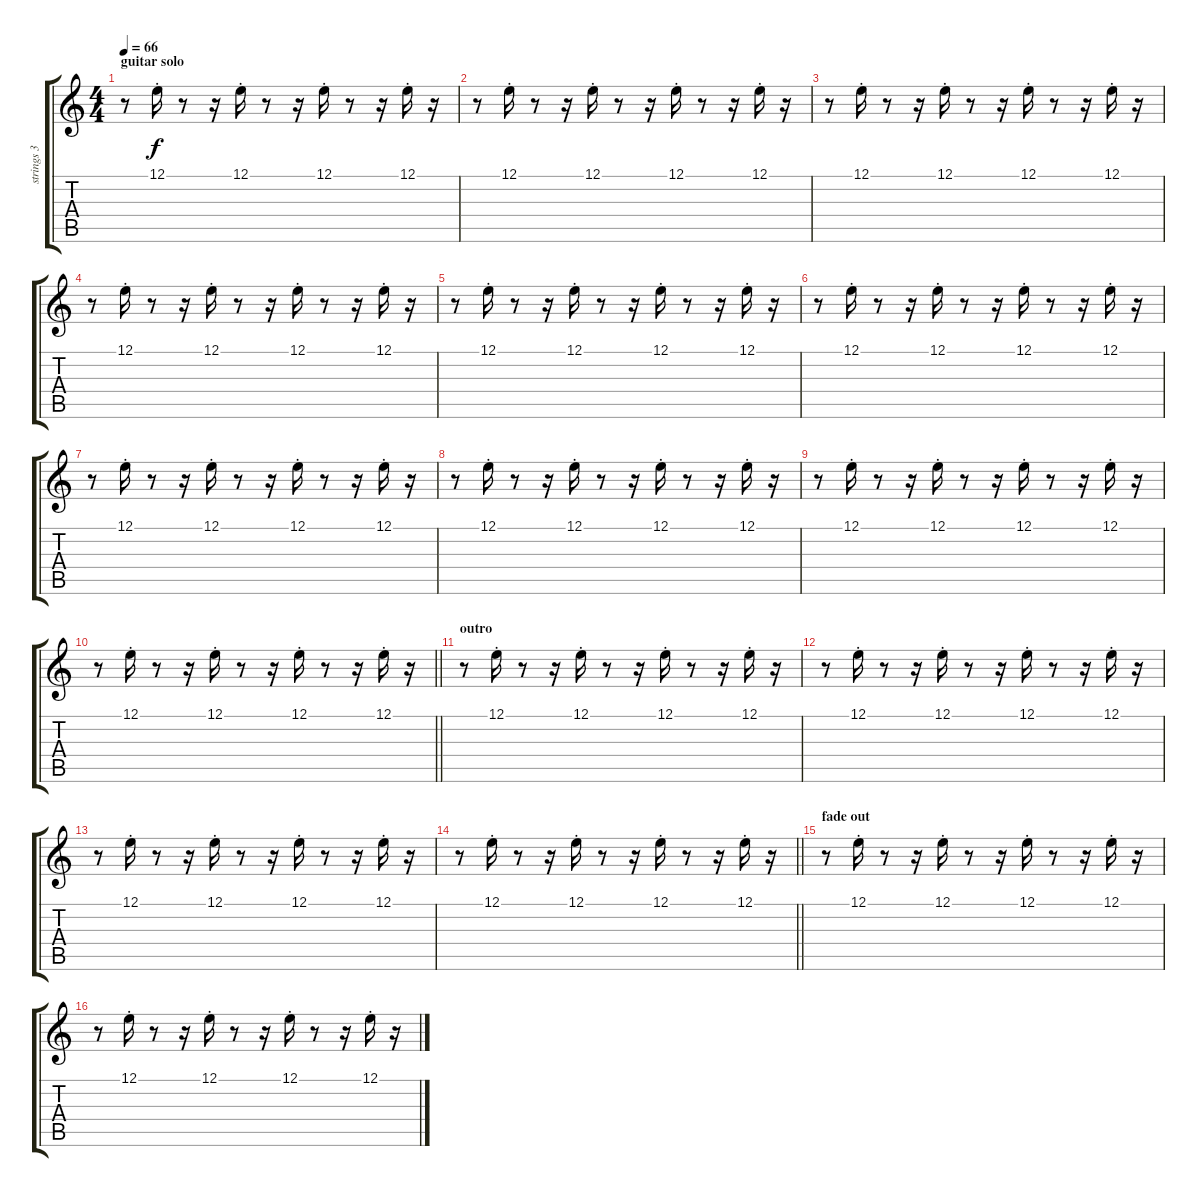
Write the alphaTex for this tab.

\track ("strings 3" "strings 3") {instrument tremolostrings}
\staff {score tabs}
\tuning (E4 B3 G3 D3 A2 E2) {hide}
\ts (4 4)
\section ("" "guitar solo")
\tempo 66
\clef g2
\ks c
r.8{dy f} 12.1{st}.16 r.8 r.16 12.1{st}.16 r.8 r.16 12.1{st}.16 r.8 r.16 12.1{st}.16 r.16 |
r.8 12.1{st}.16 r.8 r.16 12.1{st}.16 r.8 r.16 12.1{st}.16 r.8 r.16 12.1{st}.16 r.16 |
r.8 12.1{st}.16 r.8 r.16 12.1{st}.16 r.8 r.16 12.1{st}.16 r.8 r.16 12.1{st}.16 r.16 |
r.8 12.1{st}.16 r.8 r.16 12.1{st}.16 r.8 r.16 12.1{st}.16 r.8 r.16 12.1{st}.16 r.16 |
r.8 12.1{st}.16 r.8 r.16 12.1{st}.16 r.8 r.16 12.1{st}.16 r.8 r.16 12.1{st}.16 r.16 |
r.8 12.1{st}.16 r.8 r.16 12.1{st}.16 r.8 r.16 12.1{st}.16 r.8 r.16 12.1{st}.16 r.16 |
r.8 12.1{st}.16 r.8 r.16 12.1{st}.16 r.8 r.16 12.1{st}.16 r.8 r.16 12.1{st}.16 r.16 |
r.8 12.1{st}.16 r.8 r.16 12.1{st}.16 r.8 r.16 12.1{st}.16 r.8 r.16 12.1{st}.16 r.16 |
r.8 12.1{st}.16 r.8 r.16 12.1{st}.16 r.8 r.16 12.1{st}.16 r.8 r.16 12.1{st}.16 r.16 |
\barLineRight lightlight
r.8 12.1{st}.16 r.8 r.16 12.1{st}.16 r.8 r.16 12.1{st}.16 r.8 r.16 12.1{st}.16 r.16 |
\section ("" "outro")
r.8 12.1{st}.16 r.8 r.16 12.1{st}.16 r.8 r.16 12.1{st}.16 r.8 r.16 12.1{st}.16 r.16 |
r.8 12.1{st}.16 r.8 r.16 12.1{st}.16 r.8 r.16 12.1{st}.16 r.8 r.16 12.1{st}.16 r.16 |
r.8 12.1{st}.16 r.8 r.16 12.1{st}.16 r.8 r.16 12.1{st}.16 r.8 r.16 12.1{st}.16 r.16 |
\barLineRight lightlight
r.8 12.1{st}.16 r.8 r.16 12.1{st}.16 r.8 r.16 12.1{st}.16 r.8 r.16 12.1{st}.16 r.16 |
\section ("" "fade out")
r.8 12.1{st}.16 r.8 r.16 12.1{st}.16 r.8 r.16 12.1{st}.16 r.8 r.16 12.1{st}.16 r.16 |
r.8 12.1{st}.16 r.8 r.16 12.1{st}.16 r.8 r.16 12.1{st}.16 r.8 r.16 12.1{st}.16 r.16
